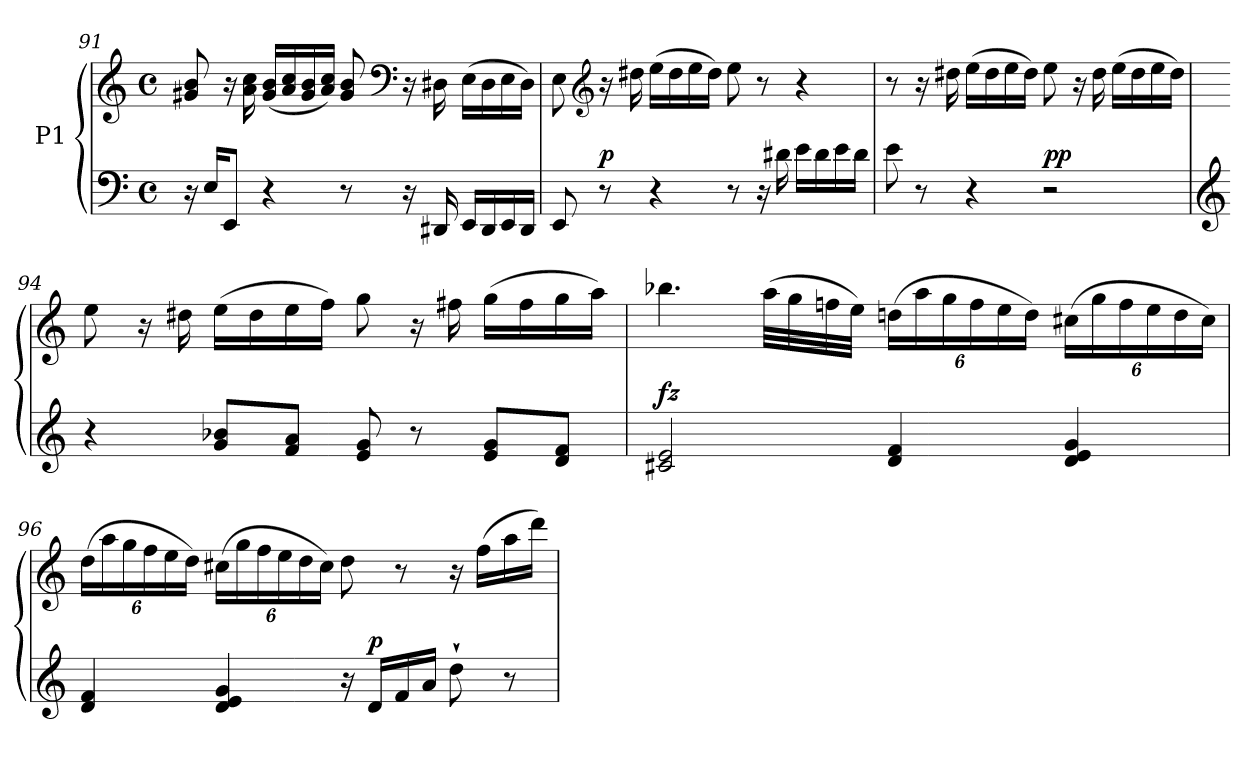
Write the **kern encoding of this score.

**kern	**kern	**dynam
*part1	*part1	*part1
*staff2	*staff1	*staff1/2
*I"P1	*	*
!!LO:LB:g=z
*clefF4	*clefG2	*
*k[]	*k[]	*
*M4/4	*M4/4	*
*met(c)	*met(c)	*
=91	=91	=91
16r	8g#X/ 8b/	.
16E/KL	.	.
8EE/J	16r	.
.	16a\ 16cc\	.
4r	(16g#/ 16b/LL	.
.	16a/ 16cc/	.
.	16g#/ 16b/	.
.	16a/ 16cc/JJ)	.
8r	8g#/ 8b/	.
*	*clefF4	*
16r	16r	.
16DD#X/	16D#X\	.
16EE/LL	(16E\LL	.
16DD#/	16D#\	.
16EE/	16E\	.
16DD#/JJ	16D#\JJ)	.
=92	=92	=92
8EE/	8E\	.
*	*clefG2	*
!	!	!LO:DY:a=2
8r	16r	p
.	16dd#X\	.
4r	(16ee\LL	.
.	16dd#\	.
.	16ee\	.
.	16dd#\JJ)	.
8r	8ee\	.
16r	8r	.
16d#X\	.	.
16e\LL	4r	.
16d#\	.	.
16e\	.	.
16d#\JJ	.	.
=93	=93	=93
8e\	8r	.
8r	16r	.
.	16dd#X\	.
4r	(16ee\LL	.
.	16dd#\	.
.	16ee\	.
.	16dd#\JJ)	.
!	!	!LO:DY:a=2
2r	8ee\	pp
.	16r	.
.	16dd#\	.
.	(16ee\LL	.
.	16dd#\	.
.	16ee\	.
.	16dd#\JJ)	.
!!LO:LB:g=z
=94	=94	=94
*clefG2	*	*
4r	8ee\	.
.	16r	.
.	16dd#X\	.
8g/ 8b-X/L	(16ee\LL	.
.	16dd#\	.
8f/ 8a/J	16ee\	.
.	16ff\JJ)	.
8e/ 8g/	8gg\	.
8r	16r	.
.	16ff#X\	.
8e/ 8g/L	(16gg\LL	.
.	16ff#\	.
8d/ 8f/J	16gg\	.
.	16aa\JJ)	.
=95	=95	=95
!	!	!LO:DY:a=2
2c#X/ 2e/	4.bb-X\	fz
.	(32aa\LLL	.
.	32gg\	.
.	32ffn\	.
.	32ee\JJJ)	.
*	*Xbrackettup	*
4d/ 4f/	(24ddn\LL	.
.	24aa\	.
.	24gg\	.
.	24ff\	.
.	24ee\	.
.	24dd\JJ)	.
4d/ 4e/ 4g/	(24cc#X\LL	.
.	24gg\	.
.	24ff\	.
.	24ee\	.
.	24dd\	.
.	24cc#\JJ)	.
!!LO:LB:g=z
=96	=96	=96
4d/ 4f/	(24dd\LL	.
.	24aa\	.
.	24gg\	.
.	24ff\	.
.	24ee\	.
.	24dd\JJ)	.
4d/ 4e/ 4g/	(24cc#X\LL	.
.	24gg\	.
.	24ff\	.
.	24ee\	.
.	24dd\	.
.	24cc#\JJ)	.
16r	8dd\	.
!	!	!LO:DY:a=2
16d/LL	.	p
16f/	8r	.
16a/JJ	.	.
8dd`\	16r	.
.	(16ff\LL	.
8r	16aa\	.
.	16ddd\JJ)	.
=	=	=
*-	*-	*-
